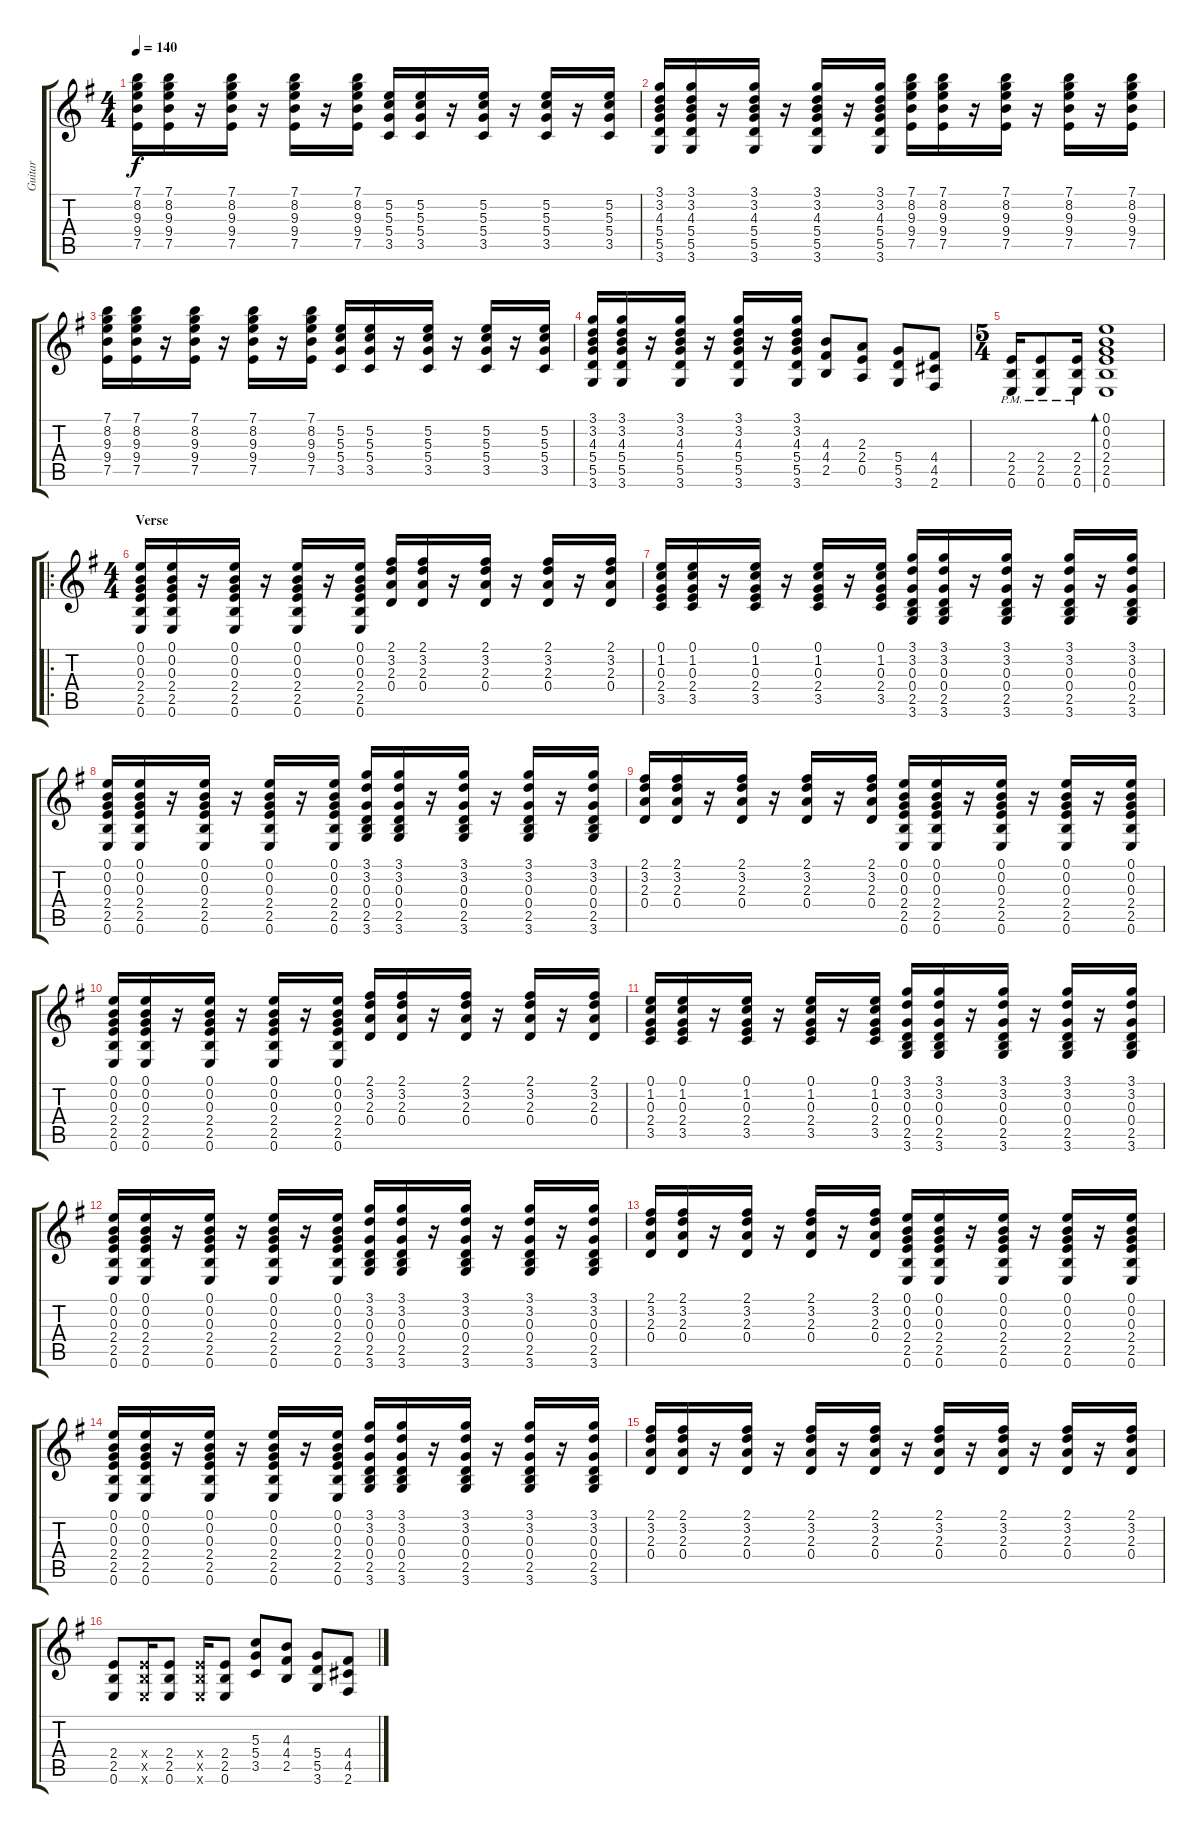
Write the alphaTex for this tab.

\track ("Guitar" "Guitar") {instrument overdrivenguitar}
\staff {score tabs}
\tuning (E4 B3 G3 D3 A2 E2) {hide}
\ts (4 4)
\tempo 140
\clef g2
\ks g
(7.1 8.2 9.3 9.4 7.5).16{dy f instrument electricguitarclean} (7.1 8.2 9.3 9.4 7.5).16 r.16 (7.1 8.2 9.3 9.4 7.5).16 r.16 (7.1 8.2 9.3 9.4 7.5).16 r.16 (7.1 8.2 9.3 9.4 7.5).16 (5.2 5.3 5.4 3.5).16 (5.2 5.3 5.4 3.5).16 r.16 (5.2 5.3 5.4 3.5).16 r.16 (5.2 5.3 5.4 3.5).16 r.16 (5.2 5.3 5.4 3.5).16 |
(3.1 3.2 4.3 5.4 5.5 3.6).16 (3.1 3.2 4.3 5.4 5.5 3.6).16 r.16 (3.1 3.2 4.3 5.4 5.5 3.6).16 r.16 (3.1 3.2 4.3 5.4 5.5 3.6).16 r.16 (3.1 3.2 4.3 5.4 5.5 3.6).16 (7.1 8.2 9.3 9.4 7.5).16 (7.1 8.2 9.3 9.4 7.5).16 r.16 (7.1 8.2 9.3 9.4 7.5).16 r.16 (7.1 8.2 9.3 9.4 7.5).16 r.16 (7.1 8.2 9.3 9.4 7.5).16 |
(7.1 8.2 9.3 9.4 7.5).16 (7.1 8.2 9.3 9.4 7.5).16 r.16 (7.1 8.2 9.3 9.4 7.5).16 r.16 (7.1 8.2 9.3 9.4 7.5).16 r.16 (7.1 8.2 9.3 9.4 7.5).16 (5.2 5.3 5.4 3.5).16 (5.2 5.3 5.4 3.5).16 r.16 (5.2 5.3 5.4 3.5).16 r.16 (5.2 5.3 5.4 3.5).16 r.16 (5.2 5.3 5.4 3.5).16 |
(3.1 3.2 4.3 5.4 5.5 3.6).16 (3.1 3.2 4.3 5.4 5.5 3.6).16 r.16 (3.1 3.2 4.3 5.4 5.5 3.6).16 r.16 (3.1 3.2 4.3 5.4 5.5 3.6).16 r.16 (3.1 3.2 4.3 5.4 5.5 3.6).16 (4.3 4.4 2.5).8 (2.3 2.4 0.5).8 (5.4 5.5 3.6).8 (4.4 4.5 2.6).8 |
\ts (5 4)
(2.4 2.5{pm} 0.6).16 (2.4{pm} 2.5 0.6).8 (2.4 2.5{pm} 0.6).16 (0.1 0.2 0.3 2.4 2.5 0.6).1{bd 60} |
\ro
\ts (4 4)
\section ("" "Verse")
(0.1 0.2 0.3 2.4 2.5 0.6).16 (0.1 0.2 0.3 2.4 2.5 0.6).16 r.16 (0.1 0.2 0.3 2.4 2.5 0.6).16 r.16 (0.1 0.2 0.3 2.4 2.5 0.6).16 r.16 (0.1 0.2 0.3 2.4 2.5 0.6).16 (2.1 3.2 2.3 0.4).16 (2.1 3.2 2.3 0.4).16 r.16 (2.1 3.2 2.3 0.4).16 r.16 (2.1 3.2 2.3 0.4).16 r.16 (2.1 3.2 2.3 0.4).16 |
(0.1 1.2 0.3 2.4 3.5).16 (0.1 1.2 0.3 2.4 3.5).16 r.16 (0.1 1.2 0.3 2.4 3.5).16 r.16 (0.1 1.2 0.3 2.4 3.5).16 r.16 (0.1 1.2 0.3 2.4 3.5).16 (3.1 3.2 0.3 0.4 2.5 3.6).16 (3.1 3.2 0.3 0.4 2.5 3.6).16 r.16 (3.1 3.2 0.3 0.4 2.5 3.6).16 r.16 (3.1 3.2 0.3 0.4 2.5 3.6).16 r.16 (3.1 3.2 0.3 0.4 2.5 3.6).16 |
(0.1 0.2 0.3 2.4 2.5 0.6).16 (0.1 0.2 0.3 2.4 2.5 0.6).16 r.16 (0.1 0.2 0.3 2.4 2.5 0.6).16 r.16 (0.1 0.2 0.3 2.4 2.5 0.6).16 r.16 (0.1 0.2 0.3 2.4 2.5 0.6).16 (3.1 3.2 0.3 0.4 2.5 3.6).16 (3.1 3.2 0.3 0.4 2.5 3.6).16 r.16 (3.1 3.2 0.3 0.4 2.5 3.6).16 r.16 (3.1 3.2 0.3 0.4 2.5 3.6).16 r.16 (3.1 3.2 0.3 0.4 2.5 3.6).16 |
(2.1 3.2 2.3 0.4).16 (2.1 3.2 2.3 0.4).16 r.16 (2.1 3.2 2.3 0.4).16 r.16 (2.1 3.2 2.3 0.4).16 r.16 (2.1 3.2 2.3 0.4).16 (0.1 0.2 0.3 2.4 2.5 0.6).16 (0.1 0.2 0.3 2.4 2.5 0.6).16 r.16 (0.1 0.2 0.3 2.4 2.5 0.6).16 r.16 (0.1 0.2 0.3 2.4 2.5 0.6).16 r.16 (0.1 0.2 0.3 2.4 2.5 0.6).16 |
(0.1 0.2 0.3 2.4 2.5 0.6).16 (0.1 0.2 0.3 2.4 2.5 0.6).16 r.16 (0.1 0.2 0.3 2.4 2.5 0.6).16 r.16 (0.1 0.2 0.3 2.4 2.5 0.6).16 r.16 (0.1 0.2 0.3 2.4 2.5 0.6).16 (2.1 3.2 2.3 0.4).16 (2.1 3.2 2.3 0.4).16 r.16 (2.1 3.2 2.3 0.4).16 r.16 (2.1 3.2 2.3 0.4).16 r.16 (2.1 3.2 2.3 0.4).16 |
(0.1 1.2 0.3 2.4 3.5).16 (0.1 1.2 0.3 2.4 3.5).16 r.16 (0.1 1.2 0.3 2.4 3.5).16 r.16 (0.1 1.2 0.3 2.4 3.5).16 r.16 (0.1 1.2 0.3 2.4 3.5).16 (3.1 3.2 0.3 0.4 2.5 3.6).16 (3.1 3.2 0.3 0.4 2.5 3.6).16 r.16 (3.1 3.2 0.3 0.4 2.5 3.6).16 r.16 (3.1 3.2 0.3 0.4 2.5 3.6).16 r.16 (3.1 3.2 0.3 0.4 2.5 3.6).16 |
(0.1 0.2 0.3 2.4 2.5 0.6).16 (0.1 0.2 0.3 2.4 2.5 0.6).16 r.16 (0.1 0.2 0.3 2.4 2.5 0.6).16 r.16 (0.1 0.2 0.3 2.4 2.5 0.6).16 r.16 (0.1 0.2 0.3 2.4 2.5 0.6).16 (3.1 3.2 0.3 0.4 2.5 3.6).16 (3.1 3.2 0.3 0.4 2.5 3.6).16 r.16 (3.1 3.2 0.3 0.4 2.5 3.6).16 r.16 (3.1 3.2 0.3 0.4 2.5 3.6).16 r.16 (3.1 3.2 0.3 0.4 2.5 3.6).16 |
(2.1 3.2 2.3 0.4).16 (2.1 3.2 2.3 0.4).16 r.16 (2.1 3.2 2.3 0.4).16 r.16 (2.1 3.2 2.3 0.4).16 r.16 (2.1 3.2 2.3 0.4).16 (0.1 0.2 0.3 2.4 2.5 0.6).16 (0.1 0.2 0.3 2.4 2.5 0.6).16 r.16 (0.1 0.2 0.3 2.4 2.5 0.6).16 r.16 (0.1 0.2 0.3 2.4 2.5 0.6).16 r.16 (0.1 0.2 0.3 2.4 2.5 0.6).16 |
(0.1 0.2 0.3 2.4 2.5 0.6).16 (0.1 0.2 0.3 2.4 2.5 0.6).16 r.16 (0.1 0.2 0.3 2.4 2.5 0.6).16 r.16 (0.1 0.2 0.3 2.4 2.5 0.6).16 r.16 (0.1 0.2 0.3 2.4 2.5 0.6).16 (3.1 3.2 0.3 0.4 2.5 3.6).16 (3.1 3.2 0.3 0.4 2.5 3.6).16 r.16 (3.1 3.2 0.3 0.4 2.5 3.6).16 r.16 (3.1 3.2 0.3 0.4 2.5 3.6).16 r.16 (3.1 3.2 0.3 0.4 2.5 3.6).16 |
(2.1 3.2 2.3 0.4).16 (2.1 3.2 2.3 0.4).16 r.16 (2.1 3.2 2.3 0.4).16 r.16 (2.1 3.2 2.3 0.4).16 r.16 (2.1 3.2 2.3 0.4).16 r.16 (2.1 3.2 2.3 0.4).16 r.16 (2.1 3.2 2.3 0.4).16 r.16 (2.1 3.2 2.3 0.4).16 r.16 (2.1 3.2 2.3 0.4).16 |
(2.4 2.5 0.6).8{instrument overdrivenguitar} (2.4{x} 2.5{x} 0.6{x}).16 (2.4 2.5 0.6).8 (2.4{x} 2.5{x} 0.6{x}).16 (2.4 2.5 0.6).8 (5.3 5.4 3.5).8 (4.3 4.4 2.5).8 (5.4 5.5 3.6).8 (4.4 4.5 2.6).8
